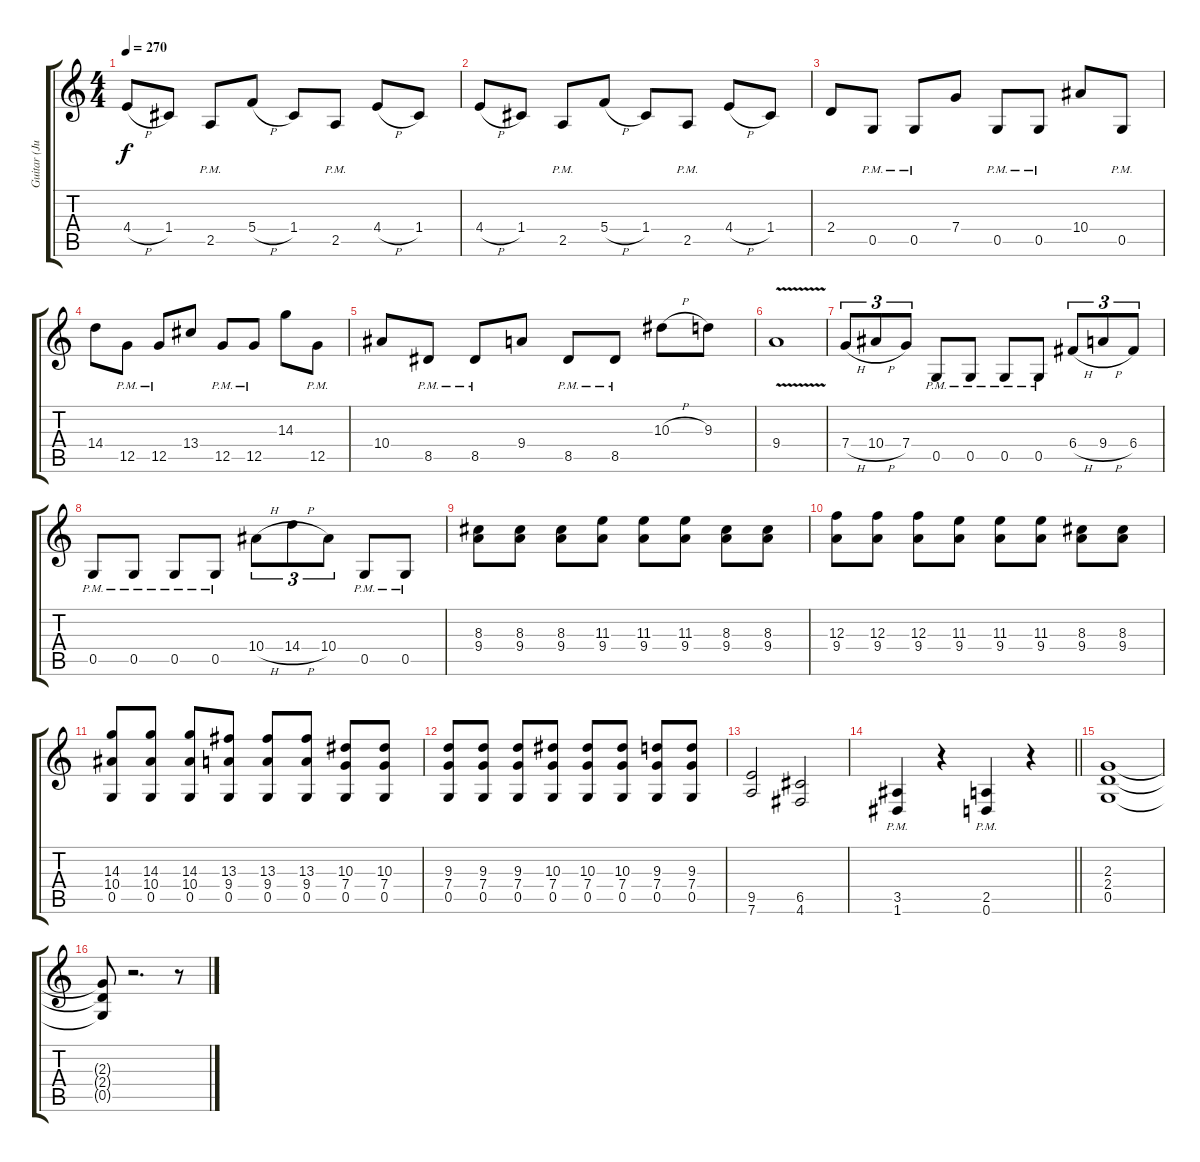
\track ("Guitar (Juha)" "Guitar (Ju") {instrument distortionguitar}
\staff {score tabs}
\tuning (D4 A3 F3 C3 G2 D2) {hide}
\ts (4 4)
\tempo 270
\clef g2
\ks c
4.4{h}.8{dy f} 1.4.8 2.5{pm}.8 5.4{h}.8 1.4.8 2.5{pm}.8 4.4{h}.8 1.4.8 |
4.4{h}.8 1.4.8 2.5{pm}.8 5.4{h}.8 1.4.8 2.5{pm}.8 4.4{h}.8 1.4.8 |
2.4.8 0.5{pm}.8 0.5{pm}.8 7.4.8 0.5{pm}.8 0.5{pm}.8 10.4.8 0.5{pm}.8 |
14.4.8 12.5{pm}.8 12.5{pm}.8 13.4.8 12.5{pm}.8 12.5{pm}.8 14.3.8 12.5{pm}.8 |
10.4.8 8.5{pm}.8 8.5{pm}.8 9.4.8 8.5{pm}.8 8.5{pm}.8 10.3{h}.8 9.3.8 |
9.4{v}.1 |
7.4{h}.8{tu (3 2)} 10.4{h}.8{tu (3 2)} 7.4.8{tu (3 2)} 0.5{pm}.8 0.5{pm}.8 0.5{pm}.8 0.5{pm}.8 6.4{h}.8{tu (3 2)} 9.4{h}.8{tu (3 2)} 6.4.8{tu (3 2)} |
0.5{pm}.8 0.5{pm}.8 0.5{pm}.8 0.5{pm}.8 10.4{h}.8{tu (3 2)} 14.4{h}.8{tu (3 2)} 10.4.8{tu (3 2)} 0.5{pm}.8 0.5{pm}.8 |
(8.3 9.4).8 (8.3 9.4).8 (8.3 9.4).8 (11.3 9.4).8 (11.3 9.4).8 (11.3 9.4).8 (8.3 9.4).8 (8.3 9.4).8 |
(12.3 9.4).8 (12.3 9.4).8 (12.3 9.4).8 (11.3 9.4).8 (11.3 9.4).8 (11.3 9.4).8 (8.3 9.4).8 (8.3 9.4).8 |
(14.3 10.4 0.5).8 (14.3 10.4 0.5).8 (14.3 10.4 0.5).8 (13.3 9.4 0.5).8 (13.3 9.4 0.5).8 (13.3 9.4 0.5).8 (10.3 7.4 0.5).8 (10.3 7.4 0.5).8 |
(9.3 7.4 0.5).8 (9.3 7.4 0.5).8 (9.3 7.4 0.5).8 (10.3 7.4 0.5).8 (10.3 7.4 0.5).8 (10.3 7.4 0.5).8 (9.3 7.4 0.5).8 (9.3 7.4 0.5).8 |
(9.5 7.6).2 (6.5 4.6).2 |
\barLineRight lightlight
(3.5{pm} 1.6{pm}).4 r.4 (2.5{pm} 0.6{pm}).4 r.4 |
(2.3 2.4 0.5).1 |
(2.3{t} 2.4{t} 0.5{t}).8 r.2{d} r.8
